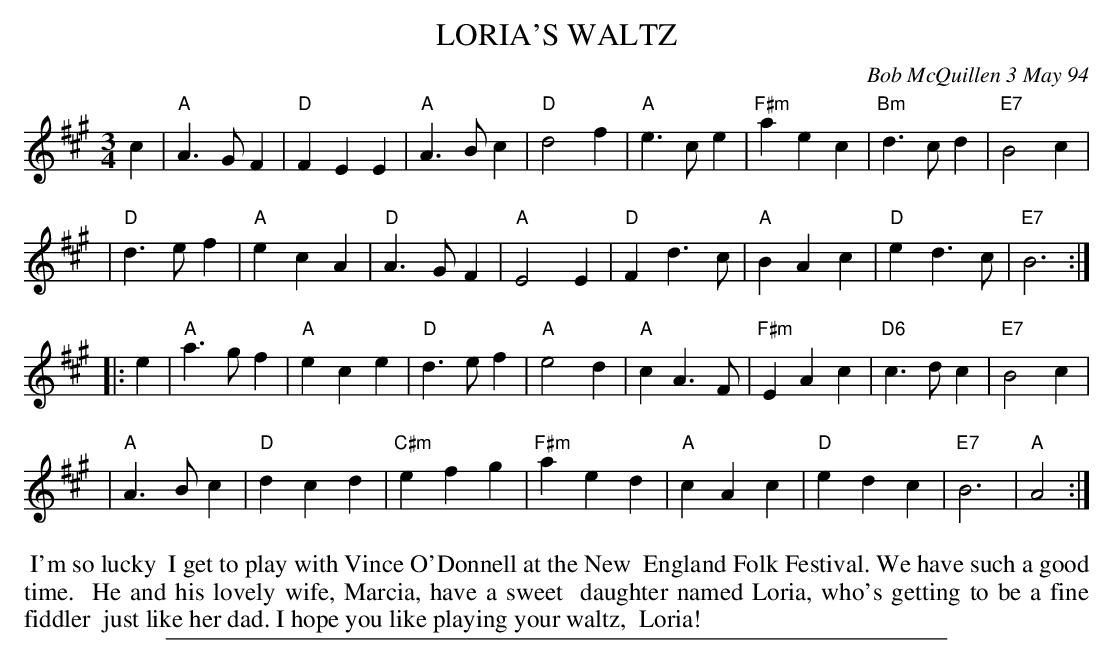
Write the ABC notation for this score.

X:1
T: LORIA'S WALTZ
C: Bob McQuillen 3 May 94
M: 3/4
L: 1/4
K: A
c \
| "A"A>GF | "D"FEE | "A"A>Bc | "D"d2f | "A"e>ce | "F#m"aec | "Bm"d>cd | "E7"B2c |
| "D"d>ef | "A"ecA | "D"A>GF | "A"E2E | "D"Fd>c | "A"BAc | "D"ed>c | "E7"B3 :|
|: e \
| "A"a>gf | "A"ece | "D"d>ef | "A"e2d | "A"cA>F | "F#m"EAc | "D6"c>dc | "E7"B2c |
| "A"A>Bc | "D"dcd | "C#m"efg | "F#m"aed | "A"cAc | "D"edc | "E7"B3 | "A"A2 :|
